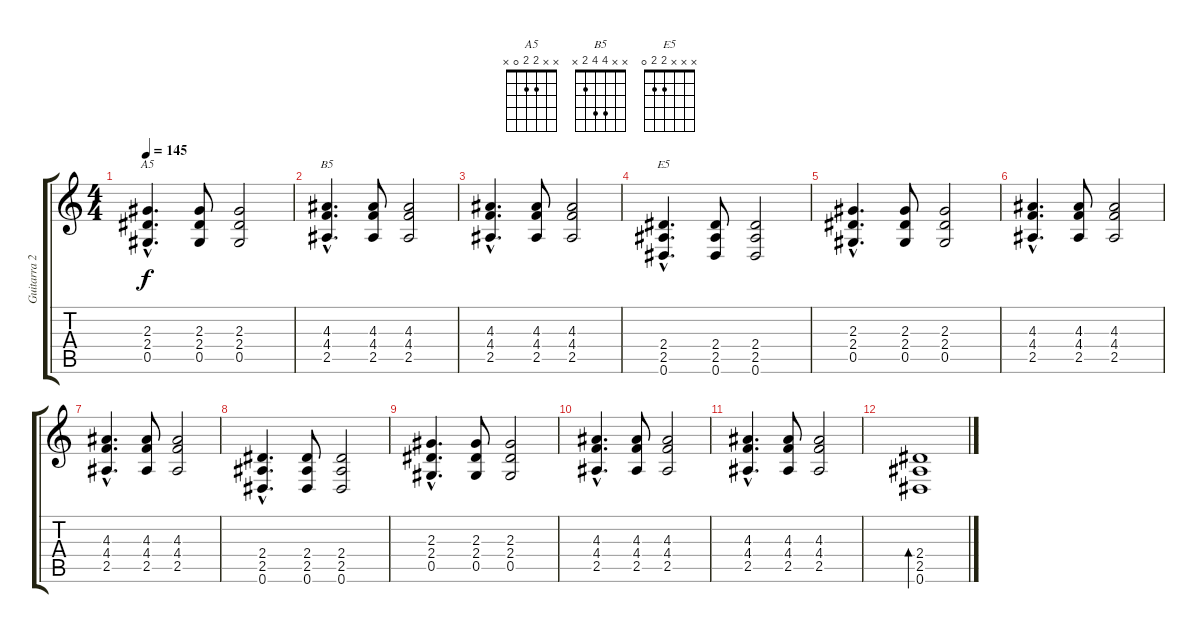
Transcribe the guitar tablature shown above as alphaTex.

\track ("Guitarra 2" "Guitarra 2") {instrument distortionguitar}
\staff {score tabs}
\tuning (Eb4 Bb3 Gb3 Db3 Ab2 Eb2) {hide}
\chord ("A5" x x 2 2 0 x)
\chord ("B5" x x 4 4 2 x)
\chord ("E5" x x x 2 2 0)
\ts (4 4)
\tempo 145
\clef g2
\ks c
(2.3{hac} 2.4{hac} 0.5{hac}).4{d ch "A5" dy f} (2.3 2.4 0.5).8 (2.3 2.4 0.5).2 |
(4.3{hac} 4.4{hac} 2.5{hac}).4{d ch "B5"} (4.3 4.4 2.5).8 (4.3 4.4 2.5).2 |
(4.3{hac} 4.4{hac} 2.5{hac}).4{d} (4.3 4.4 2.5).8 (4.3 4.4 2.5).2 |
(2.4{hac} 2.5{hac} 0.6{hac}).4{d ch "E5"} (2.4 2.5 0.6).8 (2.4 2.5 0.6).2 |
(2.3{hac} 2.4{hac} 0.5{hac}).4{d} (2.3 2.4 0.5).8 (2.3 2.4 0.5).2 |
(4.3{hac} 4.4{hac} 2.5{hac}).4{d} (4.3 4.4 2.5).8 (4.3 4.4 2.5).2 |
(4.3{hac} 4.4{hac} 2.5{hac}).4{d} (4.3 4.4 2.5).8 (4.3 4.4 2.5).2 |
(2.4{hac} 2.5{hac} 0.6{hac}).4{d} (2.4 2.5 0.6).8 (2.4 2.5 0.6).2 |
(2.3{hac} 2.4{hac} 0.5{hac}).4{d} (2.3 2.4 0.5).8 (2.3 2.4 0.5).2 |
(4.3{hac} 4.4{hac} 2.5{hac}).4{d} (4.3 4.4 2.5).8 (4.3 4.4 2.5).2 |
(4.3{hac} 4.4{hac} 2.5{hac}).4{d} (4.3 4.4 2.5).8 (4.3 4.4 2.5).2 |
(2.4 2.5 0.6).1{bd 60}
